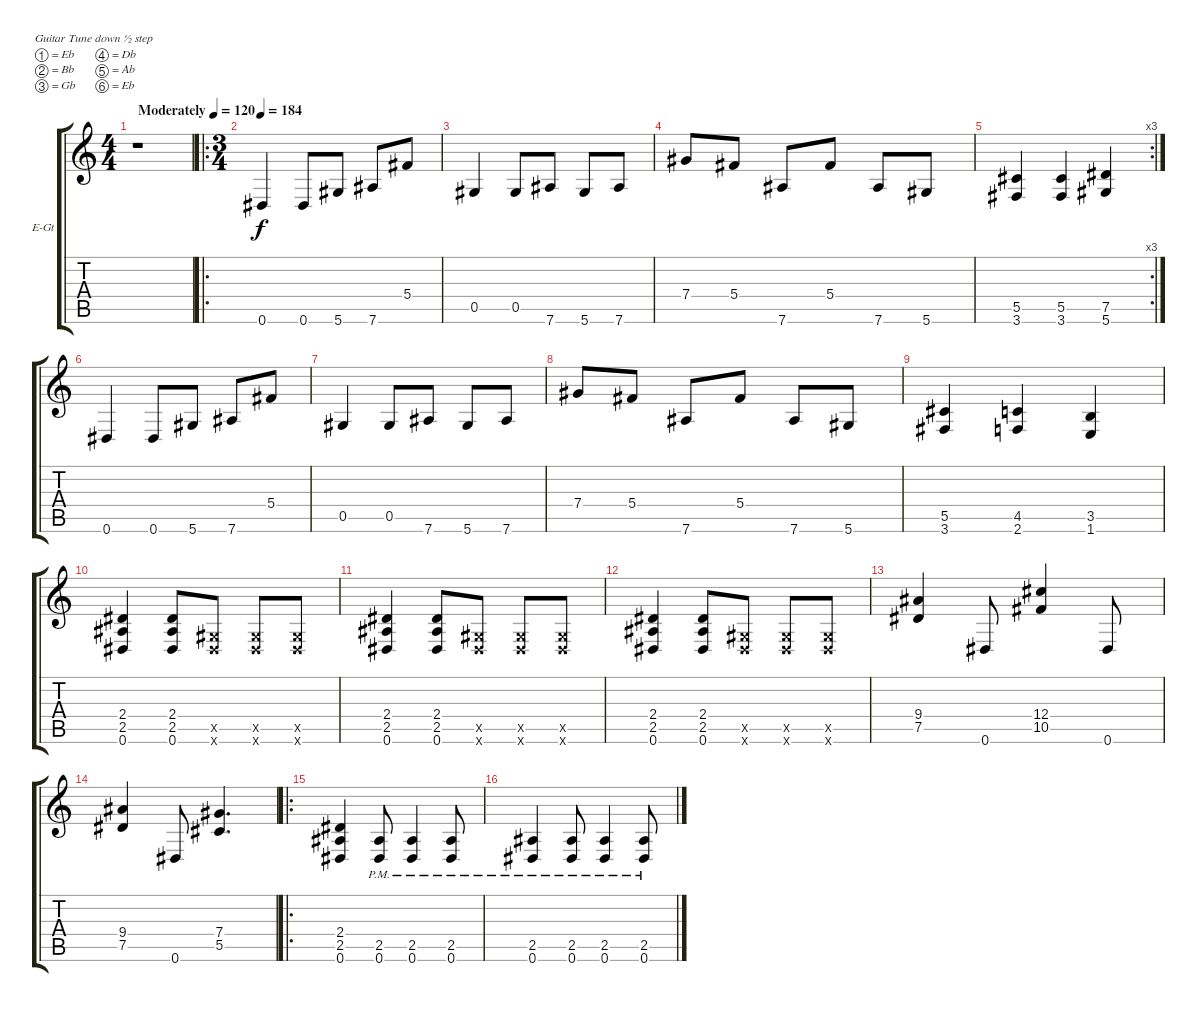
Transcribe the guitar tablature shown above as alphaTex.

\bracketExtendMode groupsimilarinstruments
\firstSystemTrackNameOrientation horizontal
\otherSystemsTrackNameOrientation horizontal
\track ("Singer" "E-Gt") {instrument distortionguitar}
\staff {score tabs}
\tuning (Eb4 Bb3 Gb3 Db3 Ab2 Eb2)
\ts (4 4)
\beaming (8 2 2 2 2)
\tempo (120 "Moderately")
\clef g2
\ks c
r.1{dy f instrument distortionguitar} |
\ro
\ts (3 4)
\beaming (8 2 2 2)
\tempo 184
0.6.4 0.6.8 5.6.8 7.6.8 5.4.8 |
0.5.4 0.5.8 7.6.8 5.6.8 7.6.8 |
7.4.8 5.4.8 7.6.8 5.4.8 7.6.8 5.6.8 |
\rc 3
(5.5 3.6).4 (5.5 3.6).4 (7.5 5.6).4 |
0.6.4 0.6.8 5.6.8 7.6.8 5.4.8 |
0.5.4 0.5.8 7.6.8 5.6.8 7.6.8 |
7.4.8 5.4.8 7.6.8 5.4.8 7.6.8 5.6.8 |
(5.5 3.6).4 (4.5 2.6).4 (3.5 1.6).4 |
(2.4 2.5 0.6).4 (2.4 2.5 0.6).8 (0.5{x} 0.6{x}).8 (0.5{x} 0.6{x}).8 (0.5{x} 0.6{x}).8 |
(2.4 2.5 0.6).4 (2.4 2.5 0.6).8 (0.5{x} 0.6{x}).8 (0.5{x} 0.6{x}).8 (0.5{x} 0.6{x}).8 |
(2.4 2.5 0.6).4 (2.4 2.5 0.6).8 (0.5{x} 0.6{x}).8 (0.5{x} 0.6{x}).8 (0.5{x} 0.6{x}).8 |
(9.4 7.5).4 0.6.8 (12.4 10.5).4 0.6.8 |
(9.4 7.5).4 0.6.8 (7.4 5.5).4{d} |
\ro
(2.4 2.5 0.6).4 (2.5{pm} 0.6{pm}).8 (2.5{pm} 0.6{pm}).4 (2.5{pm} 0.6{pm}).8 |
(2.5{pm} 0.6{pm}).4 (2.5{pm} 0.6{pm}).8 (2.5{pm} 0.6{pm}).4 (2.5{pm} 0.6{pm}).8
